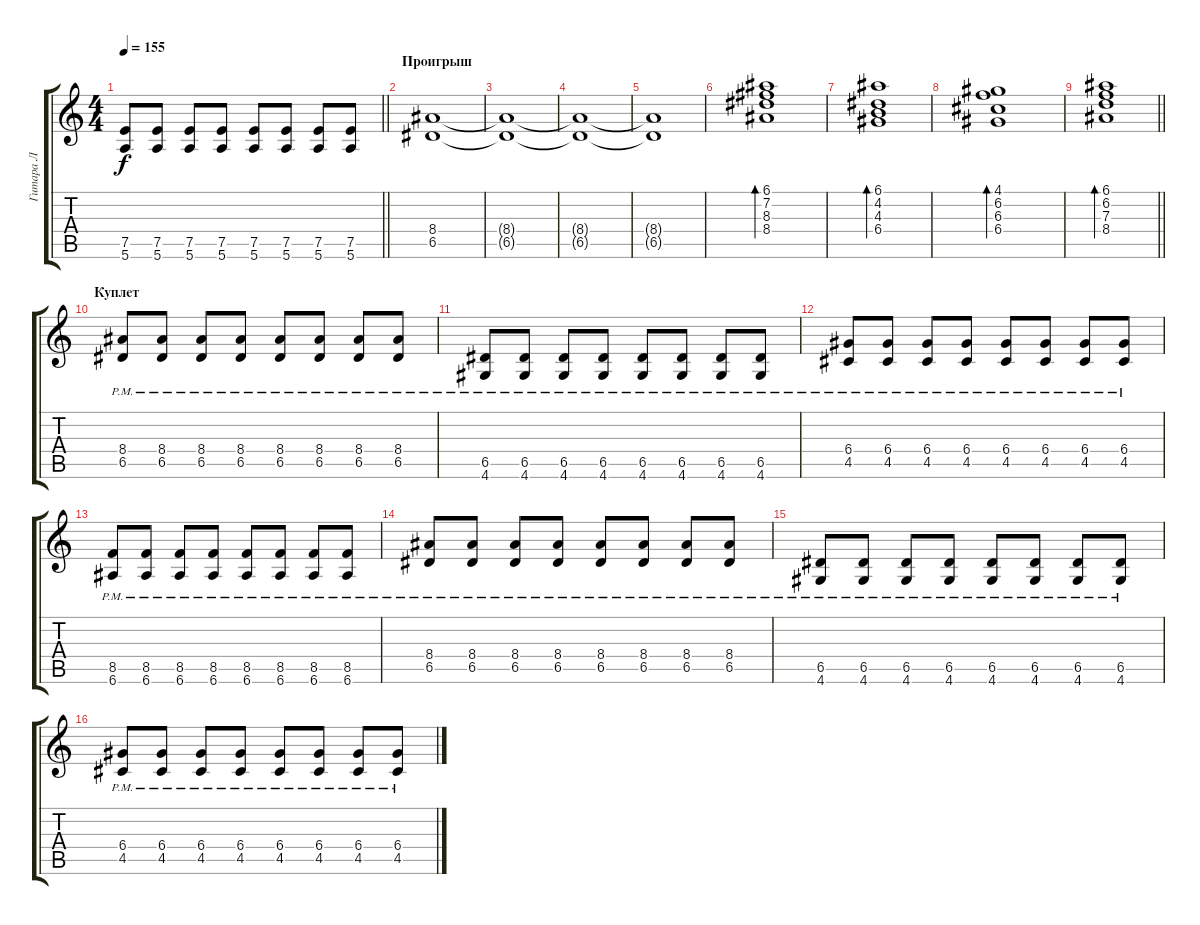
\track ("Гитара Л" "Гитара Л") {instrument overdrivenguitar}
\staff {score tabs}
\tuning (E4 B3 G3 D3 A2 E2) {hide}
\ts (4 4)
\tempo 155
\clef g2
\barLineRight lightlight
\ks c
(7.5 5.6).8{dy f} (7.5 5.6).8 (7.5 5.6).8 (7.5 5.6).8 (7.5 5.6).8 (7.5 5.6).8 (7.5 5.6).8 (7.5 5.6).8 |
\section ("" "Проигрыш")
(8.4 6.5).1{volume 0} |
(8.4{t} 6.5{t}).1 |
(8.4{t} 6.5{t}).1 |
(8.4{t} 6.5{t}).1 |
(6.1 7.2 8.3 8.4).1{bd 240 volume 13 instrument electricguitarclean} |
(6.1 4.2 4.3 6.4).1{bd 240} |
(4.1 6.2 6.3 6.4).1{bd 240} |
\barLineRight lightlight
(6.1 6.2 7.3 8.4).1{bd 240} |
\section ("" "Куплет")
(8.4{pm} 6.5{pm}).8{instrument overdrivenguitar} (8.4{pm} 6.5{pm}).8 (8.4{pm} 6.5{pm}).8 (8.4{pm} 6.5{pm}).8 (8.4{pm} 6.5{pm}).8 (8.4{pm} 6.5{pm}).8 (8.4{pm} 6.5{pm}).8 (8.4{pm} 6.5{pm}).8 |
(6.5{pm} 4.6{pm}).8 (6.5{pm} 4.6{pm}).8 (6.5{pm} 4.6{pm}).8 (6.5{pm} 4.6{pm}).8 (6.5{pm} 4.6{pm}).8 (6.5{pm} 4.6{pm}).8 (6.5{pm} 4.6{pm}).8 (6.5{pm} 4.6{pm}).8 |
(6.4{pm} 4.5{pm}).8 (6.4{pm} 4.5{pm}).8 (6.4{pm} 4.5{pm}).8 (6.4{pm} 4.5{pm}).8 (6.4{pm} 4.5{pm}).8 (6.4{pm} 4.5{pm}).8 (6.4{pm} 4.5{pm}).8 (6.4{pm} 4.5{pm}).8 |
(8.5{pm} 6.6{pm}).8 (8.5{pm} 6.6{pm}).8 (8.5{pm} 6.6{pm}).8 (8.5{pm} 6.6{pm}).8 (8.5{pm} 6.6{pm}).8 (8.5{pm} 6.6{pm}).8 (8.5{pm} 6.6{pm}).8 (8.5{pm} 6.6{pm}).8 |
(8.4{pm} 6.5{pm}).8 (8.4{pm} 6.5{pm}).8 (8.4{pm} 6.5{pm}).8 (8.4{pm} 6.5{pm}).8 (8.4{pm} 6.5{pm}).8 (8.4{pm} 6.5{pm}).8 (8.4{pm} 6.5{pm}).8 (8.4{pm} 6.5{pm}).8 |
(6.5{pm} 4.6{pm}).8 (6.5{pm} 4.6{pm}).8 (6.5{pm} 4.6{pm}).8 (6.5{pm} 4.6{pm}).8 (6.5{pm} 4.6{pm}).8 (6.5{pm} 4.6{pm}).8 (6.5{pm} 4.6{pm}).8 (6.5{pm} 4.6{pm}).8 |
(6.4{pm} 4.5{pm}).8 (6.4{pm} 4.5{pm}).8 (6.4{pm} 4.5{pm}).8 (6.4{pm} 4.5{pm}).8 (6.4{pm} 4.5{pm}).8 (6.4{pm} 4.5{pm}).8 (6.4{pm} 4.5{pm}).8 (6.4{pm} 4.5{pm}).8
